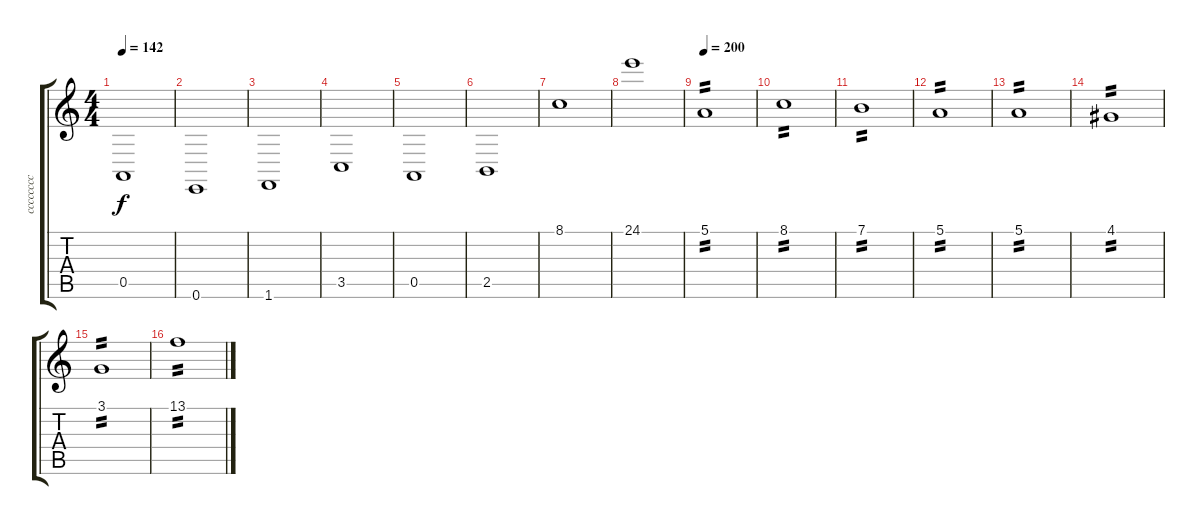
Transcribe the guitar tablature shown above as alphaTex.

\track ("cccccccc" "cccccccc") {instrument cello}
\staff {score tabs}
\tuning (E4 B3 G3 D3 A2 E2) {hide}
\ts (4 4)
\tempo 142
\clef g2
\ks c
0.5.1{dy f} |
0.6.1 |
1.6.1 |
3.5.1 |
0.5.1 |
2.5.1 |
8.1.1 |
24.1.1 |
\tempo 200
5.1.1{tp 2 volume 16 instrument distortionguitar} |
8.1.1{tp 2} |
7.1.1{tp 2} |
5.1.1{tp 2} |
5.1.1{tp 2} |
4.1.1{tp 2} |
3.1.1{tp 2} |
13.1.1{tp 2}
